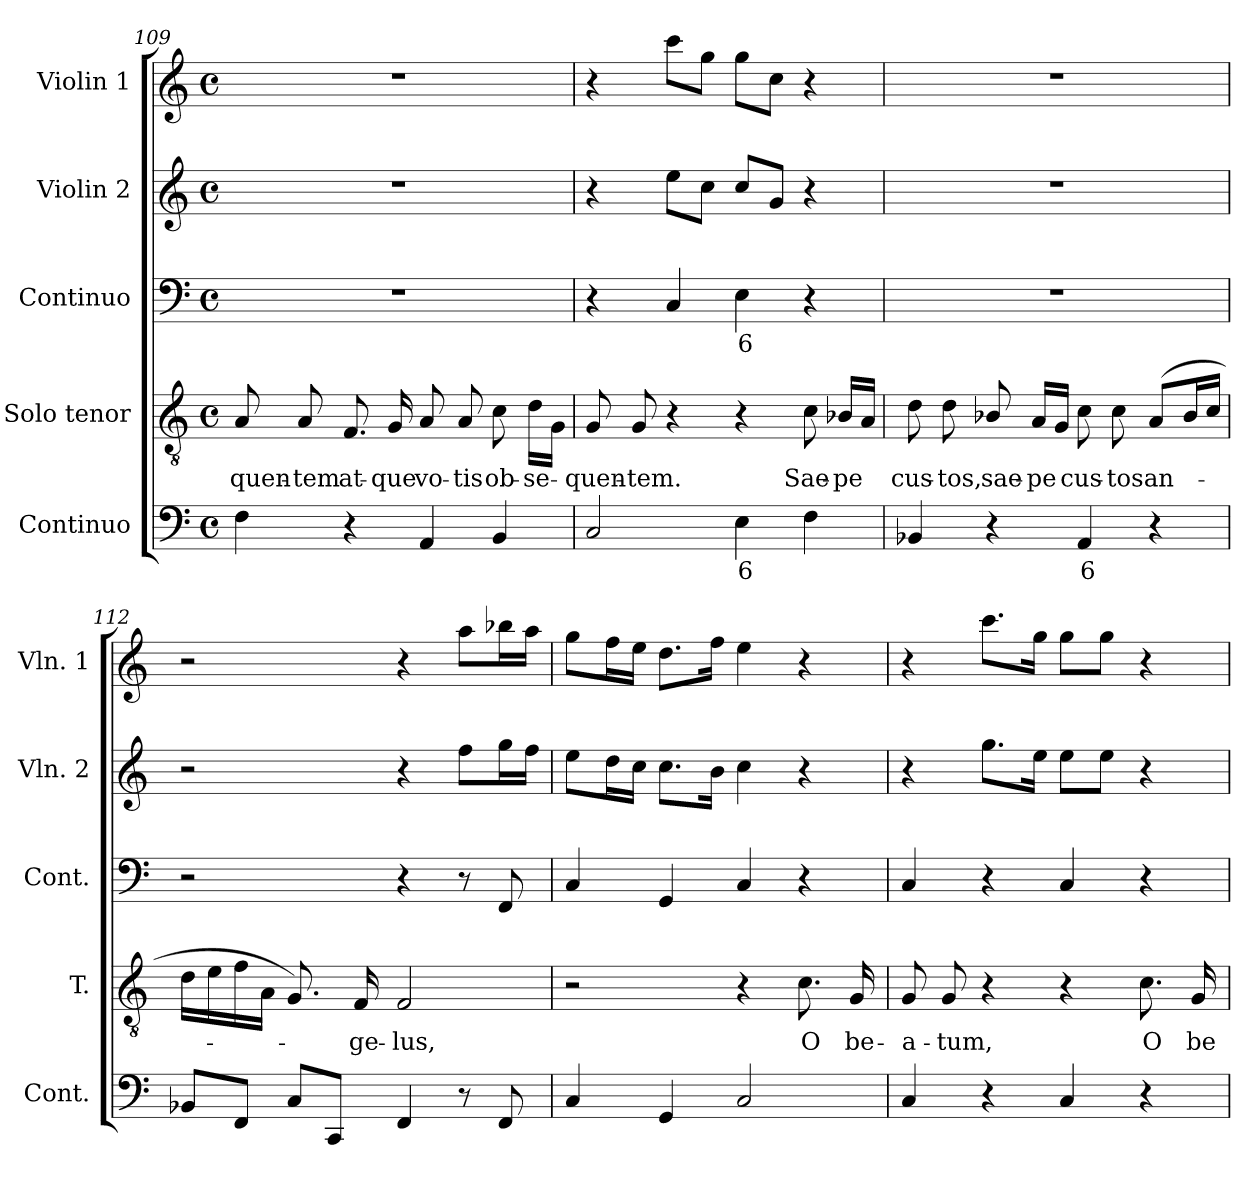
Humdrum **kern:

**kern	**text	**kern	**text	**kern	**text	**kern	**kern
*part5	*part5	*part4	*part4	*part3	*part3	*part2	*part1
*staff5	*staff5	*staff4	*staff4	*staff3	*staff3	*staff2	*staff1
*I"Continuo	*	*I"Solo tenor	*	*I"Continuo	*	*I"Violin 2	*I"Violin 1
*I'Cont.	*	*I'T.	*	*I'Cont.	*	*I'Vln. 2	*I'Vln. 1
*clefF4	*	*clefGv2	*	*clefF4	*	*clefG2	*clefG2
*	*	*ITrd7c12	*	*	*	*	*
*k[]	*	*k[]	*	*k[]	*	*k[]	*k[]
*C:	*	*C:	*	*C:	*	*C:	*C:
*M4/4	*	*M4/4	*	*M4/4	*	*M4/4	*M4/4
*met(c)	*	*met(c)	*	*met(c)	*	*met(c)	*met(c)
=109	=109	=109	=109	=109	=109	=109	=109
!	!	!	!LO:LY:b:color=#000000	!	!	!	!
4Fi\	.	8AAi/	-quen-	1r	.	1r	1r
!	!	!	!LO:LY:b:color=#000000	!	!	!	!
.	.	8AAi/	-tem	.	.	.	.
!	!	!	!LO:LY:b:color=#000000	!	!	!	!
4r	.	8.FFi/	at-	.	.	.	.
!	!	!	!LO:LY:b:color=#000000	!	!	!	!
.	.	16GGi/	-que	.	.	.	.
!	!	!	!LO:LY:b:color=#000000	!	!	!	!
4AAi/	.	8AAi/	vo-	.	.	.	.
!	!	!	!LO:LY:b:color=#000000	!	!	!	!
.	.	8AAi/	-tis	.	.	.	.
!	!	!	!LO:LY:b:color=#000000	!	!	!	!
4BBi/	.	8Ci\	ob-	.	.	.	.
!	!	!	!LO:LY:b:color=#000000	!	!	!	!
.	.	16Di\LL	-se-	.	.	.	.
.	.	16GGi\JJ	.	.	.	.	.
!!LO:LB:g=z
=110	=110	=110	=110	=110	=110	=110	=110
!	!	!	!LO:LY:b:color=#000000	!	!	!	!
2Ci/	.	8GGi/	-quen-	4r	.	4r	4r
!	!	!	!LO:LY:b:color=#000000	!	!	!	!
.	.	8GGi/	-tem.	.	.	.	.
.	.	4r	.	4Ci/	.	8eei\L	8ccci\L
.	.	.	.	.	.	8cci\J	8ggi\J
!	!LO:LY:b:color=#000000	!	!	!	!	!	!
!	!	!	!	!	!LO:LY:b:color=#000000	!	!
4Ei\	6	4r	.	4Ei\	6	8cci/L	8ggi\L
.	.	.	.	.	.	8gi/J	8cci\J
!	!	!	!LO:LY:b:color=#000000	!	!	!	!
4Fi\	.	8Ci\	Sae-	4r	.	4r	4r
!	!	!	!LO:LY:b:color=#000000	!	!	!	!
.	.	16BB-Xi/LL	-pe	.	.	.	.
.	.	16AAi/JJ	.	.	.	.	.
=111	=111	=111	=111	=111	=111	=111	=111
!	!	!	!LO:LY:b:color=#000000	!	!	!	!
4BB-Xi/	.	8Di\	cus-	1r	.	1r	1r
!	!	!	!LO:LY:b:color=#000000	!	!	!	!
.	.	8Di\	-tos,	.	.	.	.
!	!	!	!LO:LY:b:color=#000000	!	!	!	!
4r	.	8BB-Xi/	sae-	.	.	.	.
!	!	!	!LO:LY:b:color=#000000	!	!	!	!
.	.	16AAi/LL	-pe	.	.	.	.
.	.	16GGi/JJ	.	.	.	.	.
!	!LO:LY:b:color=#000000	!	!	!	!	!	!
!	!	!	!LO:LY:b:color=#000000	!	!	!	!
4AAi/	6	8Ci\	cus-	.	.	.	.
!	!	!	!LO:LY:b:color=#000000	!	!	!	!
.	.	8Ci\	-tos	.	.	.	.
!	!	!	!LO:LY:b:color=#000000	!	!	!	!
4r	.	(8AAi/L	an-	.	.	.	.
.	.	16BB-i/L	.	.	.	.	.
.	.	16Ci/JJ	.	.	.	.	.
=112	=112	=112	=112	=112	=112	=112	=112
8BB-Xi/L	.	16Di\LL	.	2r	.	2r	2r
.	.	16Ei\	.	.	.	.	.
8FFi/J	.	16Fi\	.	.	.	.	.
.	.	16AAi\JJ	.	.	.	.	.
8Ci/L	.	8.GGi/)	.	.	.	.	.
8CCi/J	.	.	.	.	.	.	.
!	!	!	!LO:LY:b:color=#000000	!	!	!	!
.	.	16FFi/	-ge-	.	.	.	.
!	!	!	!LO:LY:b:color=#000000	!	!	!	!
4FFi/	.	2FFi/	-lus,	4r	.	4r	4r
8r	.	.	.	8r	.	8ffi\L	8aai\L
8FFi/	.	.	.	8FFi/	.	16ggi\L	16bb-Xi\L
.	.	.	.	.	.	16ffi\JJ	16aai\JJ
=113	=113	=113	=113	=113	=113	=113	=113
4Ci/	.	2r	.	4Ci/	.	8eei\L	8ggi\L
.	.	.	.	.	.	16ddi\L	16ffi\L
.	.	.	.	.	.	16cci\JJ	16eei\JJ
4GGi/	.	.	.	4GGi/	.	8.cci\L	8.ddi\L
.	.	.	.	.	.	16bi\Jk	16ffi\Jk
2Ci/	.	4r	.	4Ci/	.	4cci\	4eei\
!	!	!	!LO:LY:b:color=#000000	!	!	!	!
.	.	8.Ci\	O	4r	.	4r	4r
!	!	!	!LO:LY:b:color=#000000	!	!	!	!
.	.	16GGi/	be-	.	.	.	.
!!LO:PB:g=z
=114	=114	=114	=114	=114	=114	=114	=114
!	!	!	!LO:LY:b:color=#000000	!	!	!	!
4Ci/	.	8GGi/	-a-	4Ci/	.	4r	4r
!	!	!	!LO:LY:b:color=#000000	!	!	!	!
.	.	8GGi/	-tum,	.	.	.	.
4r	.	4r	.	4r	.	8.ggi\L	8.ccci\L
.	.	.	.	.	.	16eei\Jk	16ggi\Jk
4Ci/	.	4r	.	4Ci/	.	8eei\L	8ggi\L
.	.	.	.	.	.	8eei\J	8ggi\J
!	!	!	!LO:LY:b:color=#000000	!	!	!	!
4r	.	8.Ci\	O	4r	.	4r	4r
!	!	!	!LO:LY:b:color=#000000	!	!	!	!
.	.	16GGi/	be-	.	.	.	.
=	=	=	=	=	=	=	=
*-	*-	*-	*-	*-	*-	*-	*-
